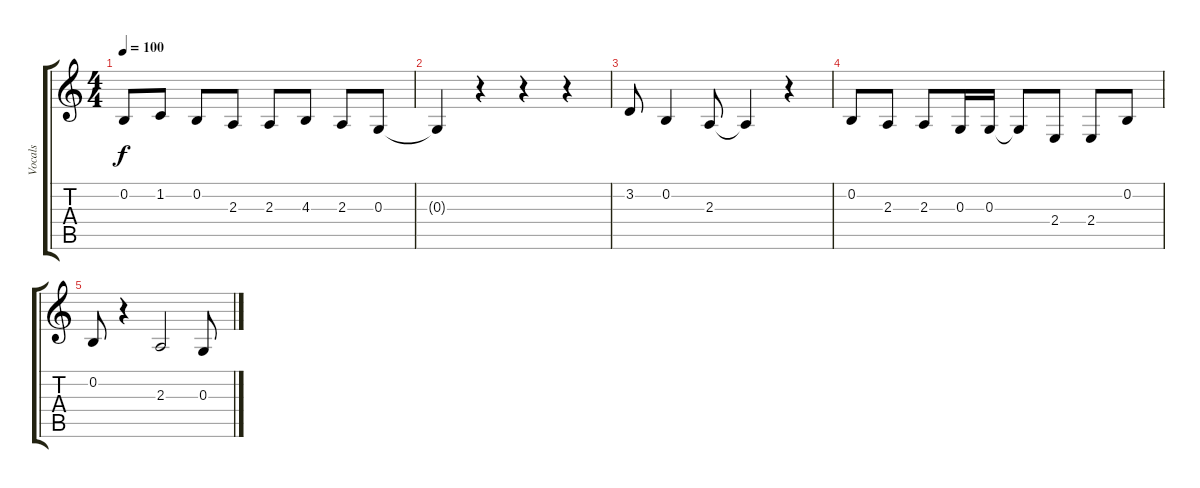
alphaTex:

\track ("Vocals" "Vocals") {instrument lead6voice}
\staff {score tabs}
\tuning (E4 B3 G3 D3 A2 E2) {hide}
\ts (4 4)
\tempo 100
\clef g2
\ks c
0.2{t}.8{dy f} 1.2.8 0.2.8 2.3.8 2.3.8 4.3.8 2.3.8 0.3.8 |
0.3{t}.4 r.4 r.4 r.4 |
3.2.8 0.2.4 2.3.8 2.3{t}.4 r.4 |
0.2.8 2.3.8 2.3.8 0.3.16 0.3.16 0.3{t}.8 2.4.8 2.4.8 0.2.8 |
0.2.8 r.4 2.3.2 0.3.8
